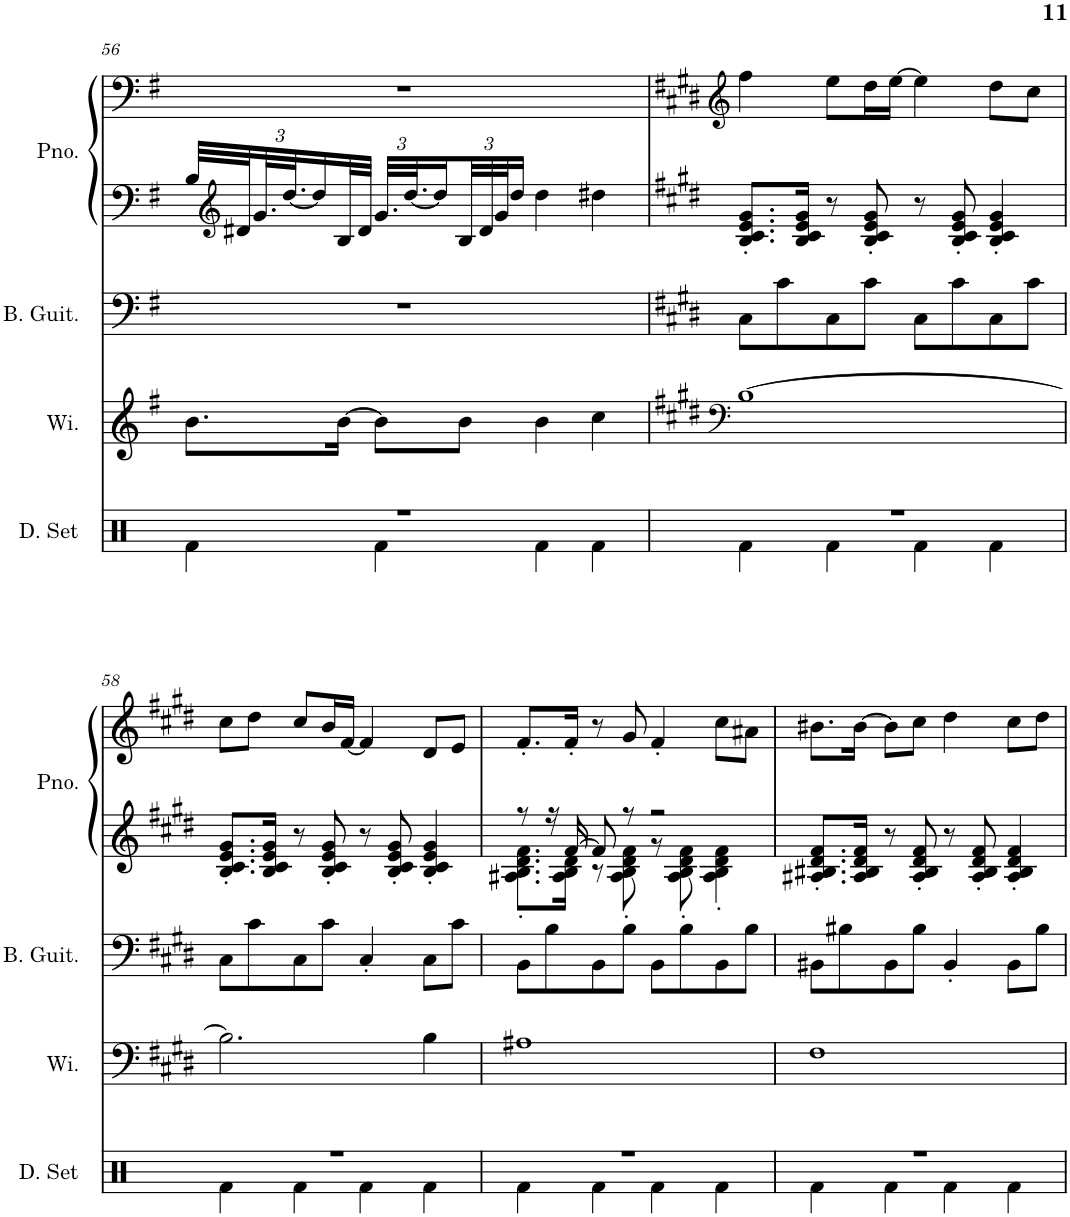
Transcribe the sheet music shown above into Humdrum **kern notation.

**kern	**kern	**kern	**kern	**kern
*part4	*part3	*part2	*part1	*part1
*staff5	*staff4	*staff3	*staff2	*staff1
*I"Drumset, Drumset	*I"Winds, Flute	*I"Bass Guitar, Bass Guitar	*I"Piano, Piano	*
*I'D. Set	*I'Wi.	*I'B. Guit.	*I'Pno.	*
!!LO:PB:g=z
*clefX	*clefF4	*clefF4	*clefF4	*clefF4
*	*	*Trd7c12	*	*
*k[]	*k[f#]	*k[f#]	*k[f#]	*k[f#]
*M4/4	*M4/4	*M4/4	*M4/4	*M4/4
=56	=56	=56	=56	=56
*^	*	*	*	*
1r	4Rf\	8.b\L	1r	32B/LLL	1r
*	*	*	*	*clefG2	*
.	.	.	.	32d#X/	.
*	*	*	*	*Xbrackettup	*
.	.	.	.	48.g/	.
.	.	.	.	[48.dd/J	.
.	.	.	.	16dd/]	.
.	.	[16b\Jk	.	32B/L	.
.	.	.	.	32d#/JJJ	.
.	4Rf\	8b\L]	.	48.g/LLL	.
.	.	.	.	[48.dd/J	.
.	.	.	.	16dd/]	.
.	.	8b\J	.	48B/L	.
.	.	.	.	48d#/	.
.	.	.	.	48g/J	.
.	.	.	.	16dd/JJ	.
.	4Rf\	4b\	.	4dd\	.
.	4Rf\	4cc\	.	4dd#X\	.
=57	=57	=57	=57	=57	=57
*	*	*clefF4	*	*	*clefG2
*	*	*k[f#c#g#d#]	*k[f#c#g#d#]	*k[f#c#g#d#]	*k[f#c#g#d#]
1r	4Rf\	[1B	8C#\L	8.B/' 8.c#/' 8.e/' 8.g#/'L	4ff#\
.	.	.	8c#\	.	.
.	.	.	.	16B/ 16c#/ 16e/ 16g#/Jk	.
.	4Rf\	.	8C#\	8r	8ee\L
.	.	.	8c#\J	8B/' 8c#/' 8e/' 8g#/'	16dd#\L
.	.	.	.	.	[16ee\JJ
.	4Rf\	.	8C#\L	8r	4ee\]
.	.	.	8c#\	8B/' 8c#/' 8e/' 8g#/'	.
.	4Rf\	.	8C#\	4B/' 4c#/' 4e/' 4g#/'	8dd#\L
.	.	.	8c#\J	.	8cc#\J
!!LO:LB:g=z
=58	=58	=58	=58	=58	=58
1r	4Rf\	2.B\]	8C#\L	8.B/' 8.c#/' 8.e/' 8.g#/'L	8cc#\L
.	.	.	8c#\	.	8dd#\J
.	.	.	.	16B/ 16c#/ 16e/ 16g#/Jk	.
.	4Rf\	.	8C#\	8r	8cc#/L
.	.	.	8c#\J	8B/' 8c#/' 8e/' 8g#/'	16b/L
.	.	.	.	.	[16f#/JJ
.	4Rf\	.	4C#'/	8r	4f#/]
.	.	.	.	8B/' 8c#/' 8e/' 8g#/'	.
.	4Rf\	4B\	8C#\L	4B/' 4c#/' 4e/' 4g#/'	8d#/L
.	.	.	8c#\J	.	8e/J
=59	=59	=59	=59	=59	=59
*	*	*	*	*^	*
1r	4Rf\	1A#X	8BB\L	8r	8.A#X\' 8.B\' 8.d#\' 8.f#\'L	8.f#'/L
.	.	.	8B\	16r	.	.
.	.	.	.	[16f#/	16A#\ 16B\ 16d#\Jk	16f#'/Jk
.	4Rf\	.	8BB\	8f#/]	8r	8r
.	.	.	8B\J	8r	8A#\' 8B\' 8d#\' 8f#\'	8g#/
.	4Rf\	.	8BB\L	2r	8r	4f#'/
.	.	.	8B\	.	8A#\' 8B\' 8d#\' 8f#\'	.
.	4Rf\	.	8BB\	.	4A#\' 4B\' 4d#\' 4f#\'	8cc#\L
.	.	.	8B\J	.	.	8a#X\J
*	*	*	*	*v	*v	*
=60	=60	=60	=60	=60	=60
1r	4Rf\	1F#	8BB#X\L	8.A#X/' 8.B#X/' 8.d#/' 8.f#/'L	8.b#X\L
.	.	.	8B#X\	.	.
.	.	.	.	16A#/ 16B#/ 16d#/ 16f#/Jk	[16b#\Jk
.	4Rf\	.	8BB#\	8r	8b#\L]
.	.	.	8B#\J	8A#/' 8B#/' 8d#/' 8f#/'	8cc#\J
.	4Rf\	.	4BB#'/	8r	4dd#\
.	.	.	.	8A#/' 8B#/' 8d#/' 8f#/'	.
.	4Rf\	.	8BB#\L	4A#/' 4B#/' 4d#/' 4f#/'	8cc#\L
.	.	.	8B#\J	.	8dd#\J
*v	*v	*	*	*	*
=	=	=	=	=
*-	*-	*-	*-	*-
